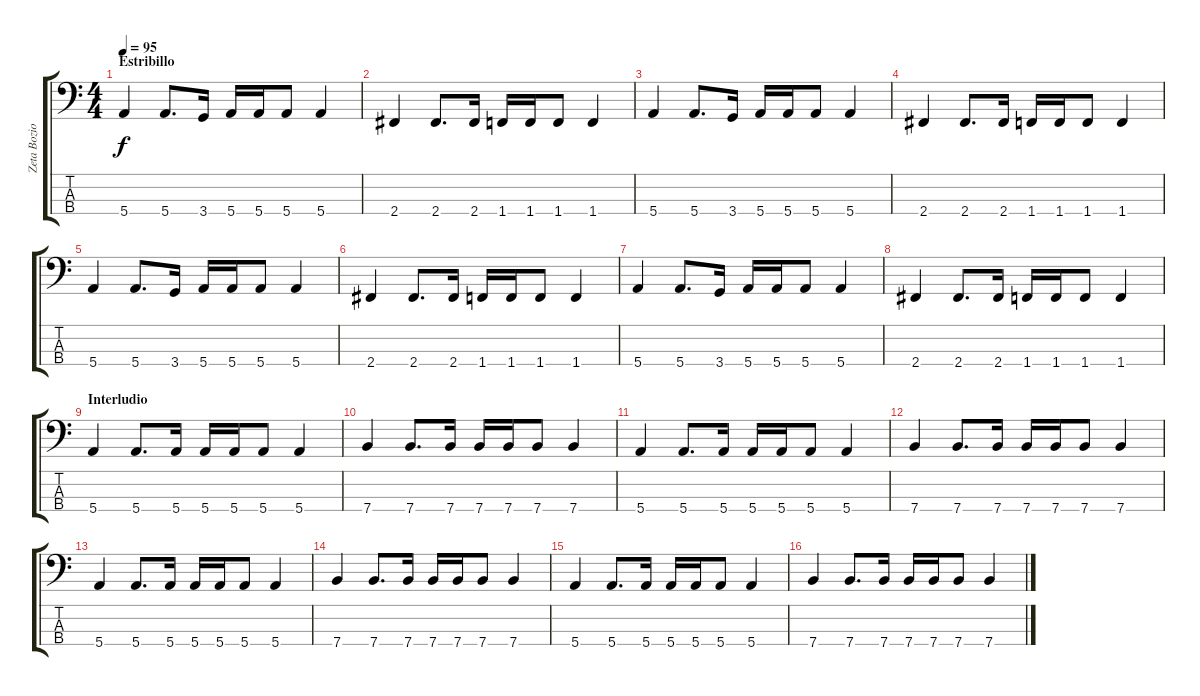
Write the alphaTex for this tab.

\track ("Zeta Bozio BAJO" "Zeta Bozio") {instrument electricbassfinger}
\staff {score tabs}
\tuning (G2 D2 A1 E1) {hide}
\ts (4 4)
\section ("" "Estribillo")
\tempo 95
\clef f4
\ks c
5.4.4{dy f} 5.4.8{d} 3.4.16 5.4.16 5.4.16 5.4.8 5.4.4 |
2.4.4 2.4.8{d} 2.4.16 1.4.16 1.4.16 1.4.8 1.4.4 |
5.4.4 5.4.8{d} 3.4.16 5.4.16 5.4.16 5.4.8 5.4.4 |
2.4.4 2.4.8{d} 2.4.16 1.4.16 1.4.16 1.4.8 1.4.4 |
5.4.4 5.4.8{d} 3.4.16 5.4.16 5.4.16 5.4.8 5.4.4 |
2.4.4 2.4.8{d} 2.4.16 1.4.16 1.4.16 1.4.8 1.4.4 |
5.4.4 5.4.8{d} 3.4.16 5.4.16 5.4.16 5.4.8 5.4.4 |
2.4.4 2.4.8{d} 2.4.16 1.4.16 1.4.16 1.4.8 1.4.4 |
\section ("" "Interludio")
5.4.4 5.4.8{d} 5.4.16 5.4.16 5.4.16 5.4.8 5.4.4 |
7.4.4 7.4.8{d} 7.4.16 7.4.16 7.4.16 7.4.8 7.4.4 |
5.4.4 5.4.8{d} 5.4.16 5.4.16 5.4.16 5.4.8 5.4.4 |
7.4.4 7.4.8{d} 7.4.16 7.4.16 7.4.16 7.4.8 7.4.4 |
5.4.4 5.4.8{d} 5.4.16 5.4.16 5.4.16 5.4.8 5.4.4 |
7.4.4 7.4.8{d} 7.4.16 7.4.16 7.4.16 7.4.8 7.4.4 |
5.4.4 5.4.8{d} 5.4.16 5.4.16 5.4.16 5.4.8 5.4.4 |
7.4.4 7.4.8{d} 7.4.16 7.4.16 7.4.16 7.4.8 7.4.4
